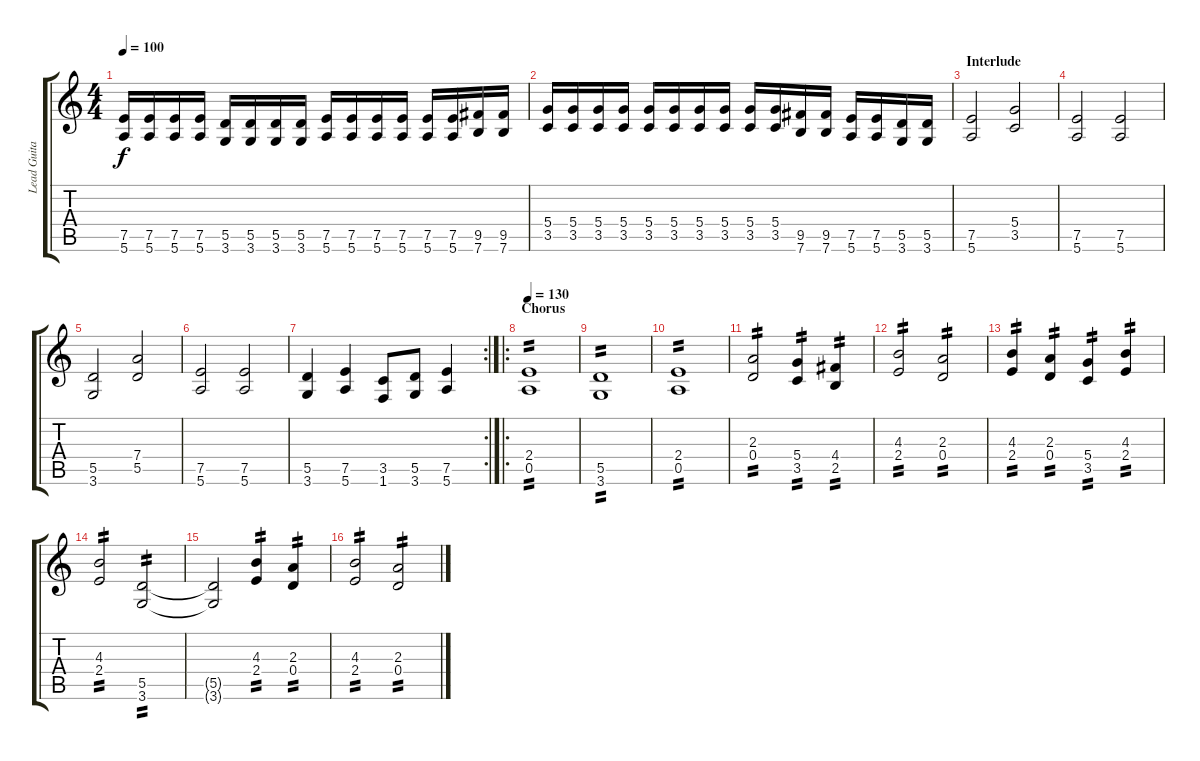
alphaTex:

\track ("Lead Guitar" "Lead Guita") {instrument distortionguitar}
\staff {score tabs}
\tuning (E4 B3 G3 D3 A2 E2) {hide}
\ts (4 4)
\tempo 100
\clef g2
\ks c
(7.5 5.6).16{dy f} (7.5 5.6).16 (7.5 5.6).16 (7.5 5.6).16 (5.5 3.6).16 (5.5 3.6).16 (5.5 3.6).16 (5.5 3.6).16 (7.5 5.6).16 (7.5 5.6).16 (7.5 5.6).16 (7.5 5.6).16 (7.5 5.6).16 (7.5 5.6).16 (9.5 7.6).16 (9.5 7.6).16 |
(5.4 3.5).16 (5.4 3.5).16 (5.4 3.5).16 (5.4 3.5).16 (5.4 3.5).16 (5.4 3.5).16 (5.4 3.5).16 (5.4 3.5).16 (5.4 3.5).16 (5.4 3.5).16 (9.5 7.6).16 (9.5 7.6).16 (7.5 5.6).16 (7.5 5.6).16 (5.5 3.6).16 (5.5 3.6).16 |
\section ("" "Interlude")
(7.5 5.6).2 (5.4 3.5).2 |
(7.5 5.6).2 (7.5 5.6).2 |
(5.5 3.6).2 (7.4 5.5).2 |
(7.5 5.6).2 (7.5 5.6).2 |
\rc 2
(5.5 3.6).4 (7.5 5.6).4 (3.5 1.6).8 (5.5 3.6).8 (7.5 5.6).4 |
\ro
\section ("" "Chorus")
\tempo 130
(2.4 0.5).1{tp 2} |
(5.5 3.6).1{tp 2} |
(2.4 0.5).1{tp 2} |
(2.3 0.4).2{tp 2} (5.4 3.5).4{tp 2} (4.4 2.5).4{tp 2} |
(4.3 2.4).2{tp 2} (2.3 0.4).2{tp 2} |
(4.3 2.4).4{tp 2} (2.3 0.4).4{tp 2} (5.4 3.5).4{tp 2} (4.3 2.4).4{tp 2} |
(4.3 2.4).2{tp 2} (5.5 3.6).2{tp 2} |
(5.5{t} 3.6{t}).2 (4.3 2.4).4{tp 2} (2.3 0.4).4{tp 2} |
(4.3 2.4).2{tp 2} (2.3 0.4).2{tp 2}
